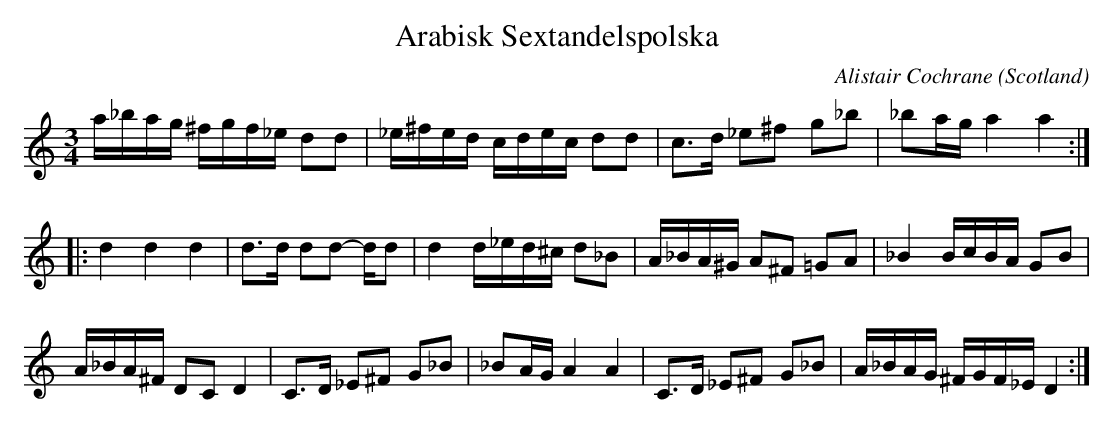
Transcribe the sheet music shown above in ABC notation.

X:1
T:Arabisk Sextandelspolska
C:Alistair Cochrane
L:1/16
M:3/4
O:Scotland
O:Sweden
K:D dorian
a_bag ^fgf_e d2d2 | _e^fed cdec d2d2|\
c3d _e2^f2 g2_b2 | _b2ag a4 a4 :|
|:\
d4 d4 d4 | d3d d2d2- dd2| \
d4 d_ed^c d2_B2 | A_BA^G A2^F2 =G2A2 | \
_B4 BcBA G2B2 |
A_BA^F D2C2 D4 | \
C3D _E2^F2 G2_B2 | _B2AG A4 A4 | \
C3D _E2^F2 G2_B2 | A_BAG ^FGF_E D4 :|
